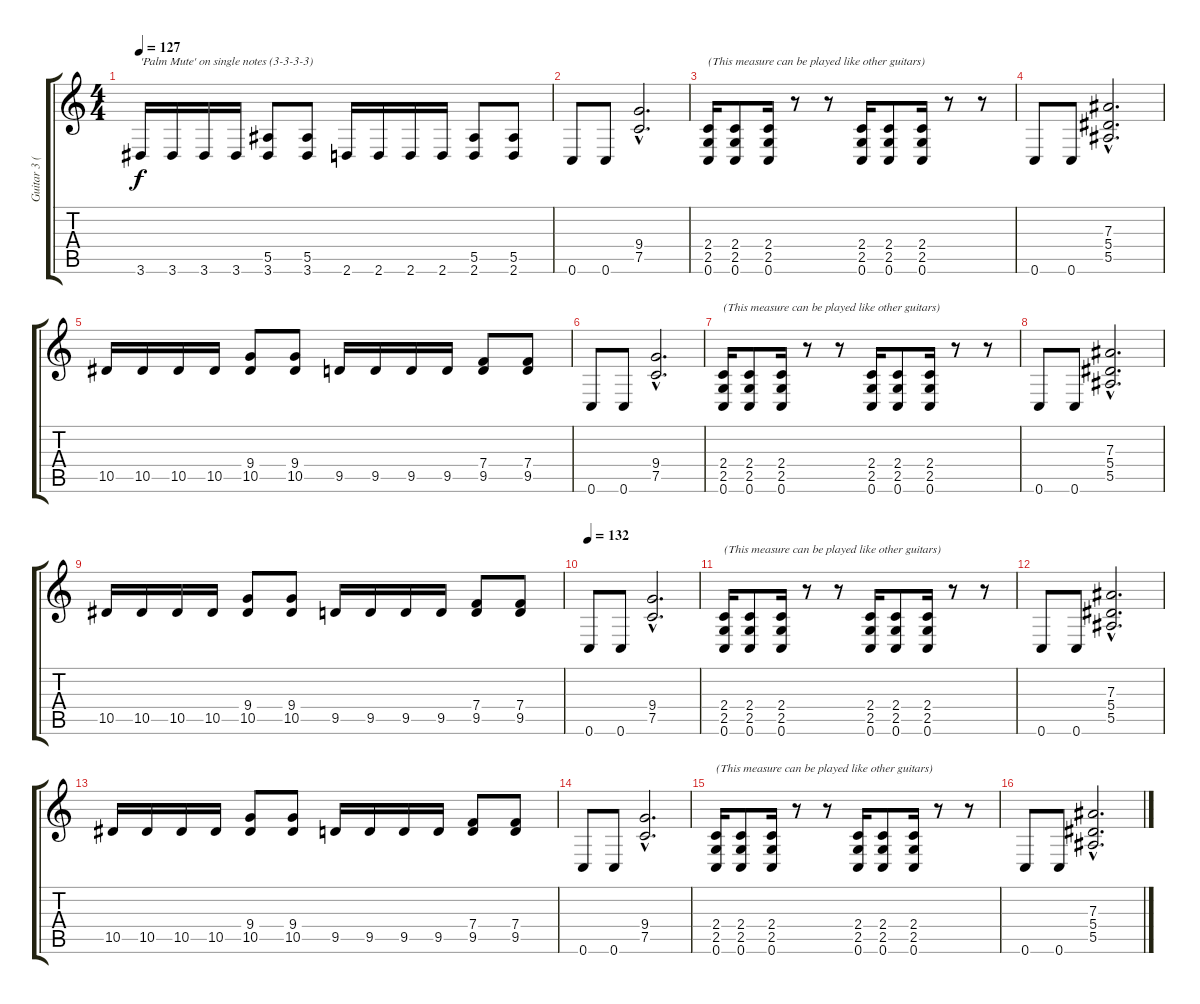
\track ("Guitar 3 (6 strings)" "Guitar 3 (") {instrument distortionguitar}
\staff {score tabs}
\tuning (C4 G3 Eb3 Bb2 F2 C2) {hide}
\ts (4 4)
\tempo 127
\clef g2
\ks c
3.6.16{txt "'Palm Mute' on single notes (3-3-3-3)" dy f} 3.6.16 3.6.16 3.6.16 (5.5 3.6).8 (5.5 3.6).8 2.6.16 2.6.16 2.6.16 2.6.16 (5.5 2.6).8 (5.5 2.6).8 |
0.6.8 0.6.8 (9.4{hac} 7.5{hac}).2{d} |
(2.4 2.5 0.6).16{txt "(This measure can be played like other guitars)"} (2.4 2.5 0.6).8 (2.4 2.5 0.6).16 r.8 r.8 (2.4 2.5 0.6).16 (2.4 2.5 0.6).8 (2.4 2.5 0.6).16 r.8 r.8 |
0.6.8 0.6.8 (7.3{hac} 5.4{hac} 5.5{hac}).2{d} |
10.5.16 10.5.16 10.5.16 10.5.16 (9.4 10.5).8 (9.4 10.5).8 9.5.16 9.5.16 9.5.16 9.5.16 (7.4 9.5).8 (7.4 9.5).8 |
0.6.8 0.6.8 (9.4{hac} 7.5{hac}).2{d} |
(2.4 2.5 0.6).16{txt "(This measure can be played like other guitars)"} (2.4 2.5 0.6).8 (2.4 2.5 0.6).16 r.8 r.8 (2.4 2.5 0.6).16 (2.4 2.5 0.6).8 (2.4 2.5 0.6).16 r.8 r.8 |
0.6.8 0.6.8 (7.3{hac} 5.4{hac} 5.5{hac}).2{d} |
10.5.16 10.5.16 10.5.16 10.5.16 (9.4 10.5).8 (9.4 10.5).8 9.5.16 9.5.16 9.5.16 9.5.16 (7.4 9.5).8 (7.4 9.5).8 |
\tempo 132
0.6.8 0.6.8 (9.4{hac} 7.5{hac}).2{d} |
(2.4 2.5 0.6).16{txt "(This measure can be played like other guitars)"} (2.4 2.5 0.6).8 (2.4 2.5 0.6).16 r.8 r.8 (2.4 2.5 0.6).16 (2.4 2.5 0.6).8 (2.4 2.5 0.6).16 r.8 r.8 |
0.6.8 0.6.8 (7.3{hac} 5.4{hac} 5.5{hac}).2{d} |
10.5.16 10.5.16 10.5.16 10.5.16 (9.4 10.5).8 (9.4 10.5).8 9.5.16 9.5.16 9.5.16 9.5.16 (7.4 9.5).8 (7.4 9.5).8 |
0.6.8 0.6.8 (9.4{hac} 7.5{hac}).2{d} |
(2.4 2.5 0.6).16{txt "(This measure can be played like other guitars)"} (2.4 2.5 0.6).8 (2.4 2.5 0.6).16 r.8 r.8 (2.4 2.5 0.6).16 (2.4 2.5 0.6).8 (2.4 2.5 0.6).16 r.8 r.8 |
0.6.8 0.6.8 (7.3{hac} 5.4{hac} 5.5{hac}).2{d}
